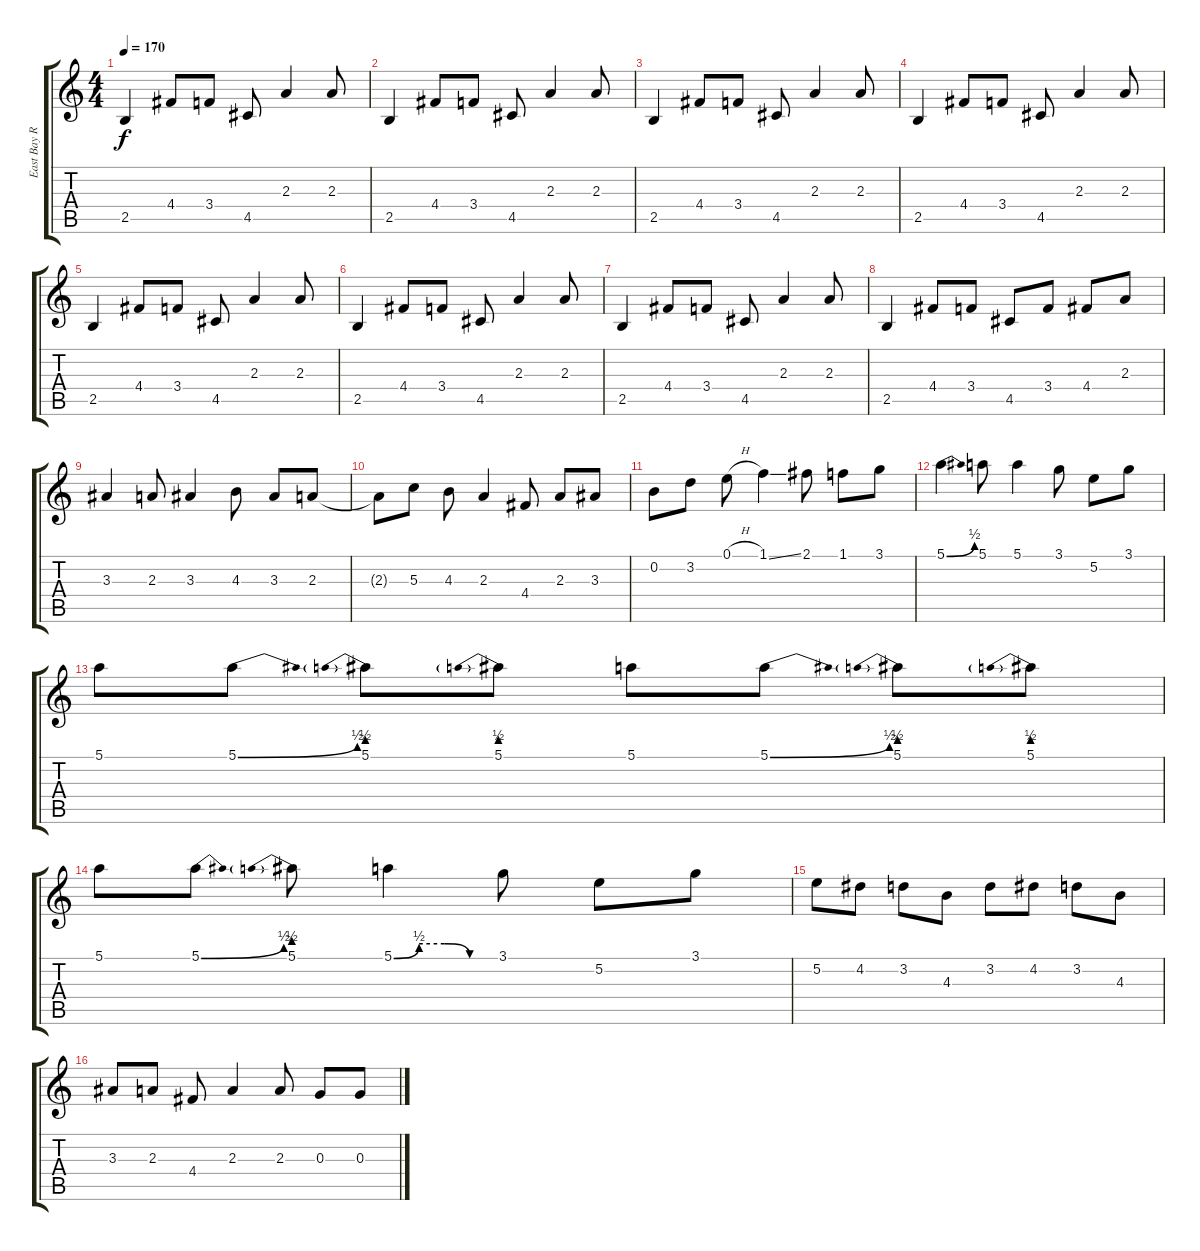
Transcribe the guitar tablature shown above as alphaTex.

\track ("East Bay Ray" "East Bay R") {instrument distortionguitar}
\staff {score tabs}
\tuning (E4 B3 G3 D3 A2 E2) {hide}
\ts (4 4)
\tempo 170
\clef g2
\ks c
2.5.4{dy f instrument distortionguitar} 4.4.8 3.4.8 4.5.8 2.3.4 2.3.8 |
2.5.4 4.4.8 3.4.8 4.5.8 2.3.4 2.3.8 |
2.5.4 4.4.8 3.4.8 4.5.8 2.3.4 2.3.8 |
2.5.4 4.4.8 3.4.8 4.5.8 2.3.4 2.3.8 |
2.5.4 4.4.8 3.4.8 4.5.8 2.3.4 2.3.8 |
2.5.4 4.4.8 3.4.8 4.5.8 2.3.4 2.3.8 |
2.5.4 4.4.8 3.4.8 4.5.8 2.3.4 2.3.8 |
2.5.4 4.4.8 3.4.8 4.5.8 3.4.8 4.4.8 2.3.8 |
3.3.4 2.3.8 3.3.4 4.3.8 3.3.8 2.3.8 |
2.3{t}.8 5.3.8 4.3.8 2.3.4 4.4.8 2.3.8 3.3.8 |
0.2.8 3.2.8 0.1{h}.8 1.1{ss}.4 2.1.8 1.1.8 3.1.8 |
5.1{be (bend 0 0 60 2)}.4 5.1.8 5.1.4 3.1.8 5.2.8 3.1.8 |
5.1.8 5.1{be (bend 0 0 60 2)}.8 5.1{be (prebend 0 2 60 2)}.8 5.1{be (prebend 0 2 60 2)}.8 5.1.8 5.1{be (bend 0 0 60 2)}.8 5.1{be (prebend 0 2 60 2)}.8 5.1{be (prebend 0 2 60 2)}.8 |
5.1.8 5.1{be (bend 0 0 60 2)}.8 5.1{be (prebend 0 2 60 2)}.8 5.1{be (custom 0 0 15 2 30 2 45 0 60 0)}.4 3.1.8 5.2.8 3.1.8 |
5.2.8 4.2.8 3.2.8 4.3.8 3.2.8 4.2.8 3.2.8 4.3.8 |
3.3.8 2.3.8 4.4.8 2.3.4 2.3.8 0.3.8 0.3.8
